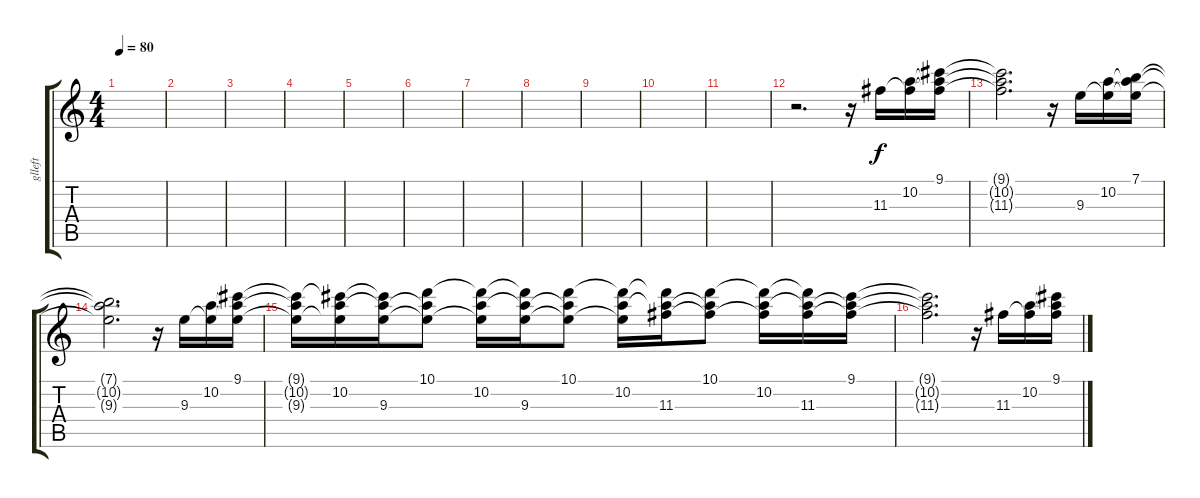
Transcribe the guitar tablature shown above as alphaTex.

\track ("glleft" "glleft") {instrument overdrivenguitar}
\staff {score tabs}
\tuning (E4 B3 G3 D3 A2 E2) {hide}
\ts (4 4)
\tempo 80
\clef g2
\ks c
|
|
|
|
|
|
|
|
|
|
|
r.2{d} r.16 11.3.16 (10.2 11.3{t}).16 (9.1 10.2{t} 11.3{t}).16 |
(9.1{t} 10.2{t} 11.3{t}).2{d} r.16 9.3.16 (10.2 9.3{t}).16 (7.1 10.2{t} 9.3{t}).16 |
(7.1{t} 10.2{t} 9.3{t}).2{d} r.16 9.3.16 (10.2 9.3{t}).16 (9.1 10.2{t} 9.3{t}).16 |
(9.1{t} 10.2{t} 9.3{t}).16 (9.1{t} 10.2 9.3{t}).16 (9.1{t} 10.2{t} 9.3).16 (10.1 10.2{t} 9.3{t}).8 (10.1{t} 10.2 9.3{t}).16 (10.1{t} 10.2{t} 9.3).16 (10.1 10.2{t} 9.3{t}).8 (10.1{t} 10.2 9.3{t}).16 (10.1{t} 10.2{t} 11.3).16 (10.1 10.2{t} 11.3{t}).8 (10.1{t} 10.2 11.3{t}).16 (10.1{t} 10.2{t} 11.3).16 (9.1 10.2{t} 11.3{t}).16 |
(9.1{t} 10.2{t} 11.3{t}).2{d} r.16 11.3.16 (10.2 11.3{t}).16 (9.1 10.2{t} 11.3{t}).16
